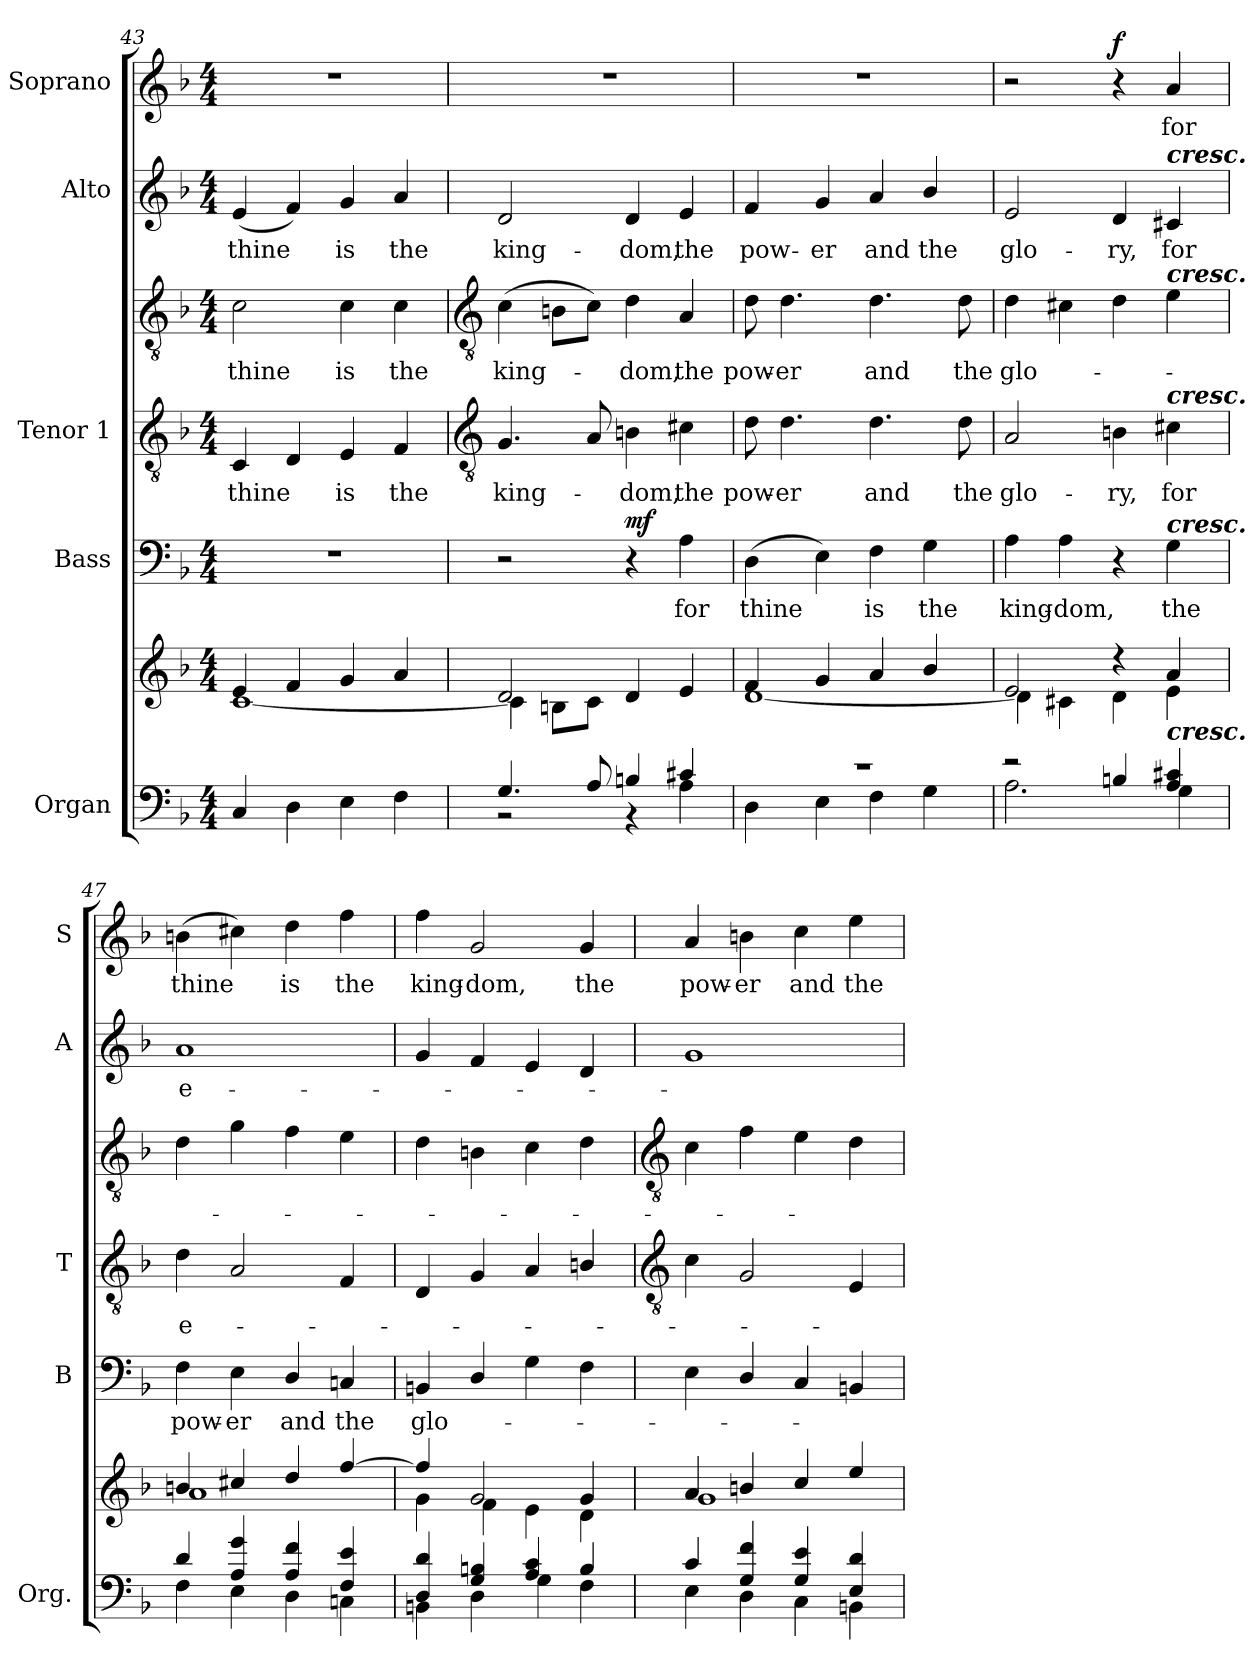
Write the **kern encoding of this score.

**kern	**kern	**kern	**text	**dynam	**kern	**text	**kern	**text	**kern	**text	**kern	**text	**dynam
*part5	*part5	*part4	*part4	*part4	*part3	*part3	*part3	*part3	*part2	*part2	*part1	*part1	*part1
*staff7	*staff6	*staff5	*staff5	*staff5	*staff4	*staff4	*staff3	*staff3	*staff2	*staff2	*staff1	*staff1	*staff1
*I"Organ	*	*I"Bass	*	*	*I"Tenor 1	*	*	*	*I"Alto	*	*I"Soprano	*	*
*I'Org.	*	*I'B	*	*	*I'T	*	*	*	*I'A	*	*I'S	*	*
*clefF4	*clefG2	*clefF4	*	*	*clefGv2	*	*clefGv2	*	*clefG2	*	*clefG2	*	*
*k[b-]	*k[b-]	*k[b-]	*	*	*k[b-]	*	*k[b-]	*	*k[b-]	*	*k[b-]	*	*
*F:	*F:	*F:	*	*	*F:	*	*F:	*	*F:	*	*F:	*	*
*M4/4	*M4/4	*M4/4	*	*	*M4/4	*	*M4/4	*	*M4/4	*	*M4/4	*	*
=43	=43	=43	=43	=43	=43	=43	=43	=43	=43	=43	=43	=43	=43
*^	*^	*	*	*	*	*	*	*	*	*	*	*	*
!	!	!	!	!	!	!	!	!LO:LY:b	!	!LO:LY:b	!	!LO:LY:b	!	!	!
4C/	1ryy	4e/	[1c\	1r	.	.	4C	thine	2c	thine	(<4e	thine	1r	.	.
4D\	.	4f/	.	.	.	.	4D	.	.	.	4f)	.	.	.	.
!	!	!	!	!	!	!	!	!LO:LY:b	!	!LO:LY:b	!	!LO:LY:b	!	!	!
4E\	.	4g/	.	.	.	.	4E	is	4c	is	4g	is	.	.	.
!	!	!	!	!	!	!	!	!LO:LY:b	!	!LO:LY:b	!	!LO:LY:b	!	!	!
4F\	.	4a/	.	.	.	.	4F	the	4c	the	4a	the	.	.	.
!!LO:LB:g=z
=44	=44	=44	=44	=44	=44	=44	=44	=44	=44	=44	=44	=44	=44	=44	=44
*	*	*	*	*	*	*	*clefGv2	*	*clefGv2	*	*	*	*	*	*
!	!	!	!	!	!	!	!	!LO:LY:b	!	!LO:LY:b	!	!LO:LY:b	!	!	!
4.G/	2r	2d/	4c\]	2r	.	.	4.G	king-	(>4c	king-	2d	king-	1r	.	.
.	.	.	8Bn\L	.	.	.	.	.	8BnL	.	.	.	.	.	.
8A/	.	.	8c\J	.	.	.	8A	.	8cJ)	.	.	.	.	.	.
!	!	!	!	!	!	!LO:DY:b	!	!LO:LY:b	!	!LO:LY:b	!	!LO:LY:b	!	!	!
4Bn/	4r	4d/	2ryy	4r	.	mf	4Bn	dom,	4d	dom,	4d	-dom,	.	.	.
!	!	!	!	!	!LO:LY:b	!	!	!LO:LY:b	!	!LO:LY:b	!	!LO:LY:b	!	!	!
4c#X/	4A\	4e/	.	4A	for	.	4c#X	the	4A	the	4e	the	.	.	.
=45	=45	=45	=45	=45	=45	=45	=45	=45	=45	=45	=45	=45	=45	=45	=45
!	!	!	!	!	!LO:LY:b	!	!	!LO:LY:b	!	!LO:LY:b	!	!LO:LY:b	!	!	!
1r	4D\	4f/	[1d\	(>4D	thine	.	8d	pow-	8d	pow-	4f	pow-	1r	.	.
!	!	!	!	!	!	!	!	!LO:LY:b	!	!LO:LY:b	!	!	!	!	!
.	.	.	.	.	.	.	4.d	-er	4.d	-er	.	.	.	.	.
!	!	!	!	!	!	!	!	!	!	!	!	!LO:LY:b	!	!	!
.	4E\	4g/	.	4E)	.	.	.	.	.	.	4g	-er	.	.	.
!	!	!	!	!	!LO:LY:b	!	!	!LO:LY:b	!	!LO:LY:b	!	!LO:LY:b	!	!	!
.	4F\	4a/	.	4F	is	.	4.d	and	4.d	and	4a	and	.	.	.
!	!	!	!	!	!LO:LY:b	!	!	!	!	!	!	!LO:LY:b	!	!	!
.	4G\	4b-/	.	4G	the	.	.	.	.	.	4b-/	the	.	.	.
!	!	!	!	!	!	!	!	!LO:LY:b	!	!LO:LY:b	!	!	!	!	!
.	.	.	.	.	.	.	8d	the	8d	the	.	.	.	.	.
=46	=46	=46	=46	=46	=46	=46	=46	=46	=46	=46	=46	=46	=46	=46	=46
!	!	!	!	!	!LO:LY:b	!	!	!LO:LY:b	!	!LO:LY:b	!	!LO:LY:b	!	!	!
2r	2.A\	2e/	4d\]	4A	king-	.	2A	glo-	4d	glo-	2e	glo-	2r	.	.
!	!	!	!	!	!LO:LY:b	!	!	!	!	!	!	!	!	!	!
.	.	.	4c#X\	4A	-dom,	.	.	.	4c#X	.	.	.	.	.	.
!	!	!	!	!	!	!	!	!LO:LY:b	!	!	!	!LO:LY:b	!	!	!LO:DY:b
4Bn/	.	4r	4d\	4r	.	.	4Bn	-ry,	4d	.	4d	-ry,	4r	.	f
!	!	!	!	!	!	!	!	!	!	!	!LO:TX:a:Bi:t=cresc.	!	!	!	!
!	!	!	!	!	!	!	!	!	!LO:TX:a:Bi:t=cresc.	!	!	!	!	!	!
!	!	!	!	!	!	!	!LO:TX:a:Bi:t=cresc.	!	!	!	!	!	!	!	!
!	!	!	!	!LO:TX:a:Bi:t=cresc.	!	!	!	!	!	!	!	!	!	!	!
!	!	!LO:TX:b:Bi:t=cresc.	!	!	!	!	!	!	!	!	!	!	!	!	!
!	!	!	!	!	!LO:LY:b	!	!	!LO:LY:b	!	!	!	!LO:LY:b	!	!LO:LY:b	!
4A/ 4c#X/	4G\	4a/	4e\	4G	the	.	4c#X	for	4e	.	4c#X	for	4a	for	.
=47	=47	=47	=47	=47	=47	=47	=47	=47	=47	=47	=47	=47	=47	=47	=47
!	!	!	!	!	!LO:LY:b	!	!	!LO:LY:b	!	!	!	!LO:LY:b	!	!LO:LY:b	!
4d/	4F\	4bn/	1a\	4F	pow-	.	4d	e-	4d	.	1a	e-	(>4bn	thine	.
!	!	!	!	!	!LO:LY:b	!	!	!	!	!	!	!	!	!	!
4A/ 4g/	4E\	4cc#X/	.	4E	-er	.	2A	.	4g	.	.	.	4cc#X)	.	.
!	!	!	!	!	!LO:LY:b	!	!	!	!	!	!	!	!	!LO:LY:b	!
4A/ 4f/	4D\	4dd/	.	4D/	and	.	.	.	4f	.	.	.	4dd	is	.
!	!	!	!	!	!LO:LY:b	!	!	!	!	!	!	!	!	!LO:LY:b	!
4F/ 4e/	4Cn\	[4ff/	.	4Cn	the	.	4F	.	4e	.	.	.	4ff	the	.
=48	=48	=48	=48	=48	=48	=48	=48	=48	=48	=48	=48	=48	=48	=48	=48
!	!	!	!	!	!LO:LY:b	!	!	!	!	!	!	!	!	!LO:LY:b	!
4D/ 4d/	4BBn\	4ff/]	4g\	4BBn	glo-	.	4D	.	4d	.	4g	.	4ff	king-	.
!	!	!	!	!	!	!	!	!	!	!	!	!	!	!LO:LY:b	!
4G/ 4Bn/	4D\	2g/	4f\	4D/	.	.	4G	.	4Bn	.	4f	.	2g	-dom,	.
4A/ 4c/	4G\	.	4e\	4G	.	.	4A	.	4c	.	4e	.	.	.	.
!	!	!	!	!	!	!	!	!	!	!	!	!	!	!LO:LY:b	!
4B/	4F\	4g/	4d\	4F	.	.	4Bn/	.	4d\	.	4d	.	4g	the	.
!!LO:LB:g=z
=49	=49	=49	=49	=49	=49	=49	=49	=49	=49	=49	=49	=49	=49	=49	=49
*	*	*	*	*	*	*	*clefGv2	*	*clefGv2	*	*	*	*	*	*
!	!	!	!	!	!	!	!	!	!	!	!	!	!	!LO:LY:b	!
4c/	4E\	4a/	1g\	4E	.	.	4c	.	4c	.	1g	.	4a	pow-	.
!	!	!	!	!	!	!	!	!	!	!	!	!	!	!LO:LY:b	!
4G/ 4f/	4D\	4bn/	.	4D/	.	.	2G	.	4f	.	.	.	4bn	-er	.
!	!	!	!	!	!	!	!	!	!	!	!	!	!	!LO:LY:b	!
4G/ 4e/	4C\	4cc/	.	4C	.	.	.	.	4e	.	.	.	4cc	and	.
!	!	!	!	!	!	!	!	!	!	!	!	!	!	!LO:LY:b	!
4E/ 4d/	4BBn\	4ee/	.	4BBn	.	.	4E	.	4d	.	.	.	4ee	the	.
*v	*v	*	*	*	*	*	*	*	*	*	*	*	*	*	*
*	*v	*v	*	*	*	*	*	*	*	*	*	*	*	*
=	=	=	=	=	=	=	=	=	=	=	=	=	=
*-	*-	*-	*-	*-	*-	*-	*-	*-	*-	*-	*-	*-	*-
